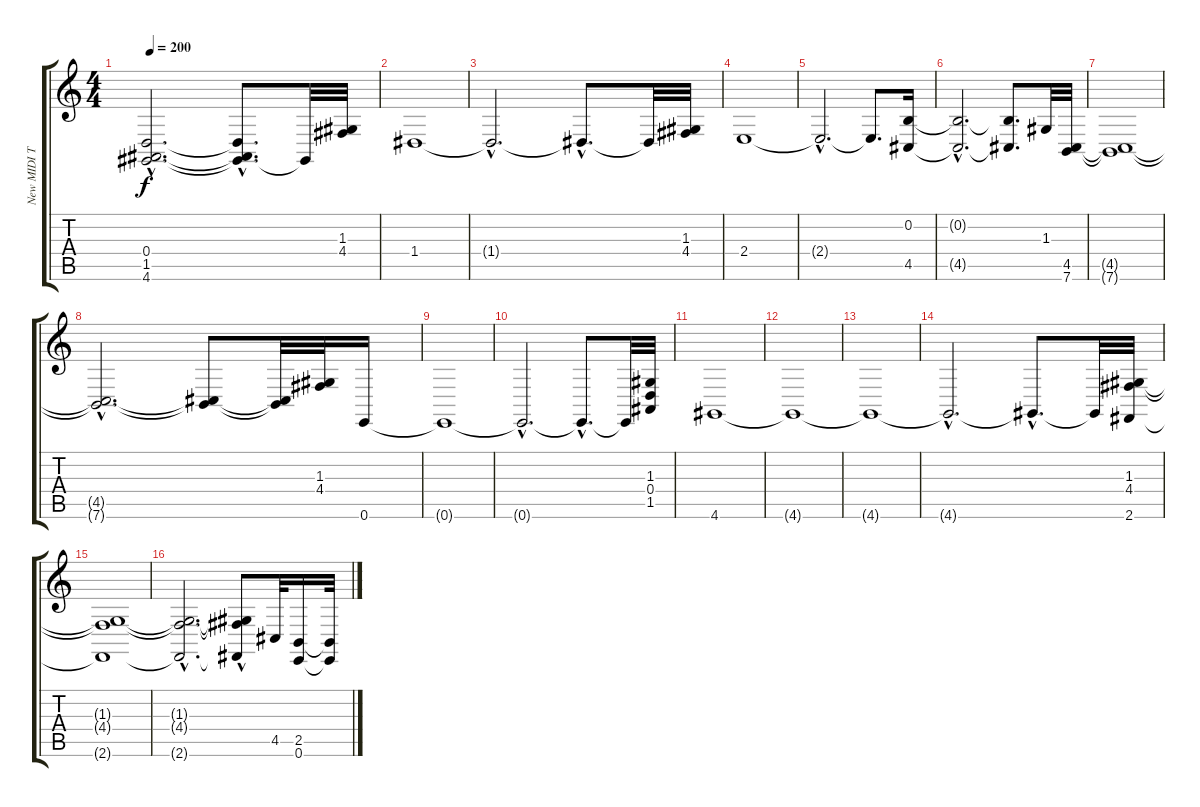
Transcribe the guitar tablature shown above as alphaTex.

\track ("New MIDI Track" "New MIDI T") {instrument choiraahs}
\staff {score tabs}
\tuning (E4 B3 G3 D3 A2 E2) {hide}
\ts (4 4)
\tempo 200
\clef g2
\ks c
(0.4{hac t} 1.5{hac t} 4.6{hac t}).2{d dy f} (0.4{t} 1.5{t} 4.6{hac t}).8{d} 4.6{t}.32 (1.3 4.4).32 |
1.4.1 |
1.4{hac t}.2{d} 1.4{hac t}.8{d} 1.4{t}.32 (1.3 4.4).32 |
2.4.1 |
2.4{hac t}.2{d} 2.4{t}.8{d} (0.2 4.5).16 |
(0.2{hac t} 4.5{hac t}).2{d} (0.2{t} 4.5{t}).8{d} 1.3.32 (4.5 7.6).32 |
(4.5{t} 7.6{t}).1 |
(4.5{hac t} 7.6{hac t}).2{d} (4.5{t} 7.6{t}).8 (4.5{t} 7.6{t}).32 (1.3 4.4).32 0.6.16 |
0.6{t}.1 |
0.6{hac t}.2{d} 0.6{hac t}.8{d} 0.6{t}.32 (1.3 0.4 1.5).32 |
4.6.1 |
4.6{t}.1 |
4.6{t}.1 |
4.6{hac t}.2{d} 4.6{hac t}.8{d} 4.6{t}.32 (1.3 4.4 2.6).32 |
(1.3{t} 4.4{t} 2.6{t}).1 |
(1.3{hac t} 4.4{hac t} 2.6{hac t}).2{d} (1.3{hac t} 4.4{t} 2.6{hac t}).8 4.5.32 (2.5 0.6).16 (2.5{t} 0.6{t}).32
